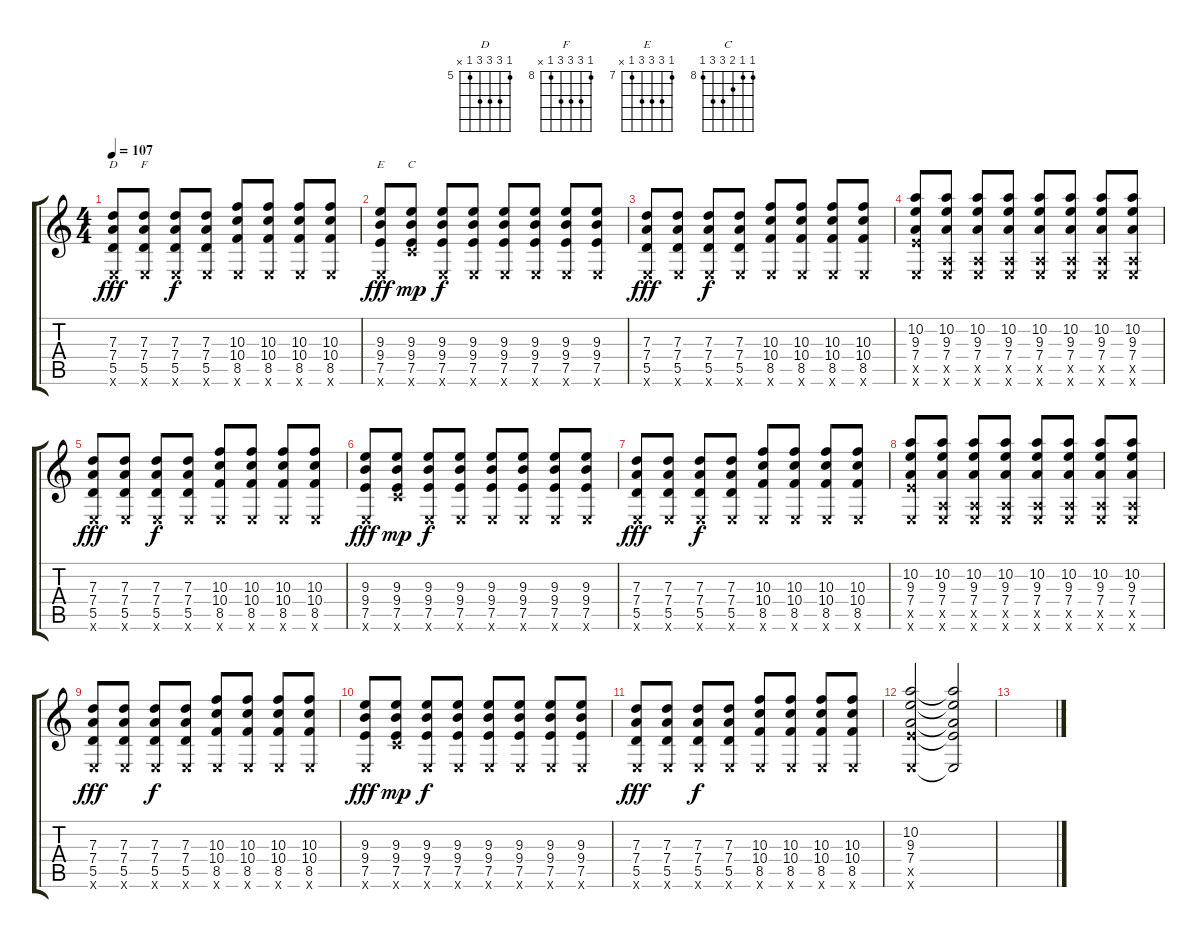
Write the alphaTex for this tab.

\track "" {instrument overdrivenguitar}
\staff {score tabs}
\tuning (E4 B3 G3 D3 A2 E2) {hide}
\chord ("D" 5 7 7 7 5 x) {firstfret 5}
\chord ("F" 8 10 10 10 8 x) {firstfret 8}
\chord ("E" 7 9 9 9 7 x) {firstfret 7}
\chord ("C" 8 8 9 10 10 8) {firstfret 8}
\ts (4 4)
\tempo 107
\clef g2
\ks c
(7.3 7.4 5.5 0.6{x}).8{ch "D" dy fff} (7.3 7.4 5.5 0.6{x}).8{ch "F"} (7.3 7.4 5.5 0.6{x}).8{dy f} (7.3 7.4 5.5 0.6{x}).8 (10.3 10.4 8.5 0.6{x}).8 (10.3 10.4 8.5 0.6{x}).8 (10.3 10.4 8.5 0.6{x}).8 (10.3 10.4 8.5 0.6{x}).8 |
(9.3 9.4 7.5 0.6{x}).8{ch "E" dy fff} (9.3 9.4 7.5 8.6{x}).8{ch "C" dy mp} (9.3 9.4 7.5 0.6{x}).8{dy f} (9.3 9.4 7.5 0.6{x}).8 (9.3 9.4 7.5 0.6{x}).8 (9.3 9.4 7.5 0.6{x}).8 (9.3 9.4 7.5 0.6{x}).8 (9.3 9.4 7.5 0.6{x}).8 |
(7.3 7.4 5.5 0.6{x}).8{dy fff} (7.3 7.4 5.5 0.6{x}).8 (7.3 7.4 5.5 0.6{x}).8{dy f} (7.3 7.4 5.5 0.6{x}).8 (10.3 10.4 8.5 0.6{x}).8 (10.3 10.4 8.5 0.6{x}).8 (10.3 10.4 8.5 0.6{x}).8 (10.3 10.4 8.5 0.6{x}).8 |
(10.2 9.3 7.4 7.5{x} 0.6{x}).8 (10.2 9.3 7.4 0.5{x} 0.6{x}).8 (10.2 9.3 7.4 0.5{x} 0.6{x}).8 (10.2 9.3 7.4 0.5{x} 0.6{x}).8 (10.2 9.3 7.4 0.5{x} 0.6{x}).8 (10.2 9.3 7.4 0.5{x} 0.6{x}).8 (10.2 9.3 7.4 0.5{x} 0.6{x}).8 (10.2 9.3 7.4 0.5{x} 0.6{x}).8 |
(7.3 7.4 5.5 0.6{x}).8{dy fff} (7.3 7.4 5.5 0.6{x}).8 (7.3 7.4 5.5 0.6{x}).8{dy f} (7.3 7.4 5.5 0.6{x}).8 (10.3 10.4 8.5 0.6{x}).8 (10.3 10.4 8.5 0.6{x}).8 (10.3 10.4 8.5 0.6{x}).8 (10.3 10.4 8.5 0.6{x}).8 |
(9.3 9.4 7.5 0.6{x}).8{dy fff} (9.3 9.4 7.5 8.6{x}).8{dy mp} (9.3 9.4 7.5 0.6{x}).8{dy f} (9.3 9.4 7.5 0.6{x}).8 (9.3 9.4 7.5 0.6{x}).8 (9.3 9.4 7.5 0.6{x}).8 (9.3 9.4 7.5 0.6{x}).8 (9.3 9.4 7.5 0.6{x}).8 |
(7.3 7.4 5.5 0.6{x}).8{dy fff} (7.3 7.4 5.5 0.6{x}).8 (7.3 7.4 5.5 0.6{x}).8{dy f} (7.3 7.4 5.5 0.6{x}).8 (10.3 10.4 8.5 0.6{x}).8 (10.3 10.4 8.5 0.6{x}).8 (10.3 10.4 8.5 0.6{x}).8 (10.3 10.4 8.5 0.6{x}).8 |
(10.2 9.3 7.4 7.5{x} 0.6{x}).8 (10.2 9.3 7.4 0.5{x} 0.6{x}).8 (10.2 9.3 7.4 0.5{x} 0.6{x}).8 (10.2 9.3 7.4 0.5{x} 0.6{x}).8 (10.2 9.3 7.4 0.5{x} 0.6{x}).8 (10.2 9.3 7.4 0.5{x} 0.6{x}).8 (10.2 9.3 7.4 0.5{x} 0.6{x}).8 (10.2 9.3 7.4 0.5{x} 0.6{x}).8 |
(7.3 7.4 5.5 0.6{x}).8{dy fff} (7.3 7.4 5.5 0.6{x}).8 (7.3 7.4 5.5 0.6{x}).8{dy f} (7.3 7.4 5.5 0.6{x}).8 (10.3 10.4 8.5 0.6{x}).8 (10.3 10.4 8.5 0.6{x}).8 (10.3 10.4 8.5 0.6{x}).8 (10.3 10.4 8.5 0.6{x}).8 |
(9.3 9.4 7.5 0.6{x}).8{dy fff} (9.3 9.4 7.5 8.6{x}).8{dy mp} (9.3 9.4 7.5 0.6{x}).8{dy f} (9.3 9.4 7.5 0.6{x}).8 (9.3 9.4 7.5 0.6{x}).8 (9.3 9.4 7.5 0.6{x}).8 (9.3 9.4 7.5 0.6{x}).8 (9.3 9.4 7.5 0.6{x}).8 |
(7.3 7.4 5.5 0.6{x}).8{dy fff} (7.3 7.4 5.5 0.6{x}).8 (7.3 7.4 5.5 0.6{x}).8{dy f} (7.3 7.4 5.5 0.6{x}).8 (10.3 10.4 8.5 0.6{x}).8 (10.3 10.4 8.5 0.6{x}).8 (10.3 10.4 8.5 0.6{x}).8 (10.3 10.4 8.5 0.6{x}).8 |
(10.2 9.3 7.4 7.5{x} 0.6{x}).2 (10.2{t} 9.3{t} 7.4{t} 7.5{t} 0.6{t}).2 |
\section ("" "")
